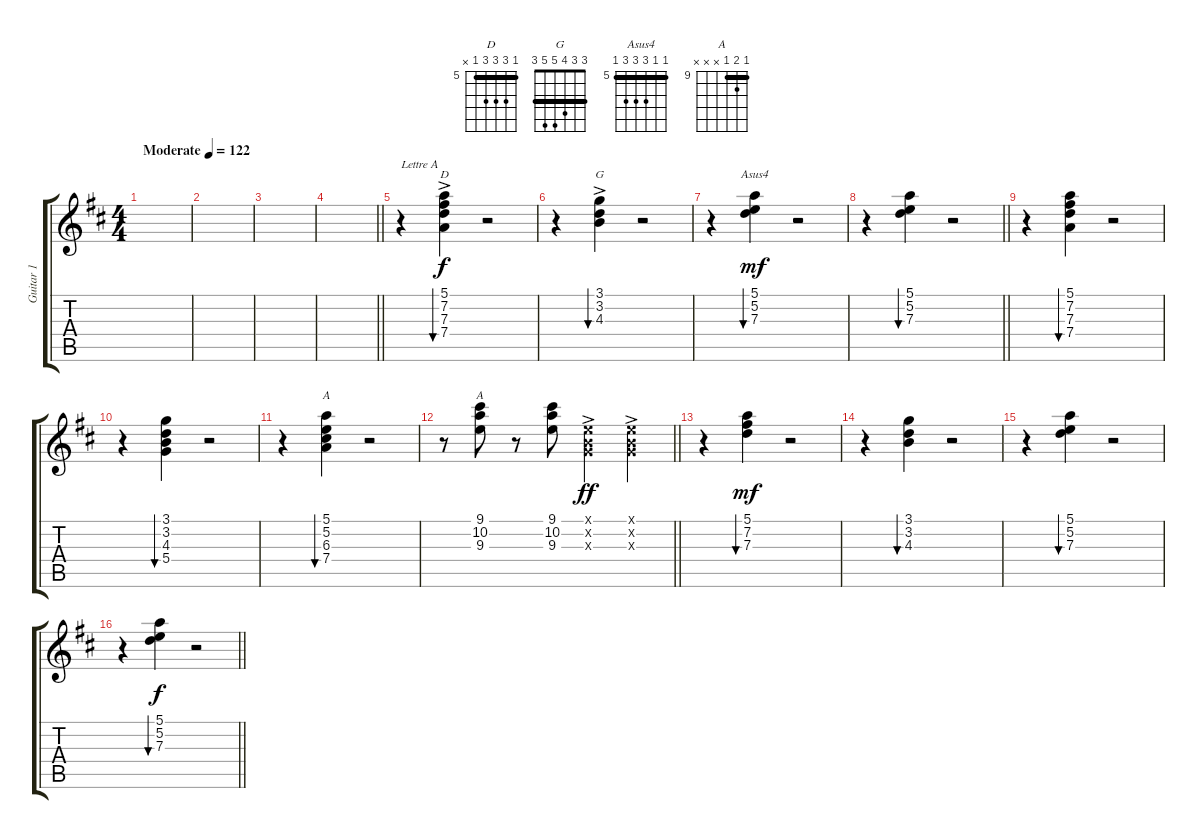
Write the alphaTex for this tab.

\track ("Guitar 1" "Guitar 1") {instrument electricguitarclean}
\staff {score tabs}
\tuning (E4 B3 G3 D3 A2 E2) {hide}
\chord ("D" 5 7 7 7 5 x) {firstfret 5 barre 5}
\chord ("G" 3 3 4 5 5 3) {barre 3}
\chord ("Asus4" 5 5 7 7 7 5) {firstfret 5 barre 5}
\chord ("A" 5 5 6 7 7 5) {firstfret 5 barre 5}
\chord ("A" 9 10 9 x x x) {firstfret 9 barre 9}
\ts (4 4)
\tempo (122 "Moderate")
\clef g2
\ks d
|
|
|
\barLineRight lightlight
|
r.4{txt "Lettre A"} (5.1{ac} 7.2{ac} 7.3{ac} 7.4).4{bu 30 ch "D"} r.2 |
r.4 (3.1{ac} 3.2{ac} 4.3{ac}).4{bu 30 ch "G"} r.2 |
r.4 (5.1 5.2 7.3).4{bu 30 ch "Asus4" dy mf} r.2 |
\barLineRight lightlight
r.4 (5.1 5.2 7.3).4{bu 30} r.2 |
r.4 (5.1 7.2 7.3 7.4).4{bu 30} r.2 |
r.4 (3.1 3.2 4.3 5.4).4{bu 30} r.2 |
r.4 (5.1 5.2 6.3 7.4).4{bu 30 ch "A"} r.2 |
\barLineRight lightlight
r.8 (9.1 10.2 9.3).8{ch "A"} r.8 (9.1 10.2 9.3).8 (0.1{x} 0.2{x} 0.3{ac x}).4{dy ff} (0.1{x} 0.2{x} 0.3{ac x}).4 |
r.4 (5.1 7.2 7.3).4{bu 30 dy mf} r.2 |
r.4 (3.1 3.2 4.3).4{bu 30} r.2 |
r.4 (5.1 5.2 7.3).4{bu 30} r.2 |
\barLineRight lightlight
r.4 (5.1 5.2 7.3).4{bu 30 dy f} r.2
